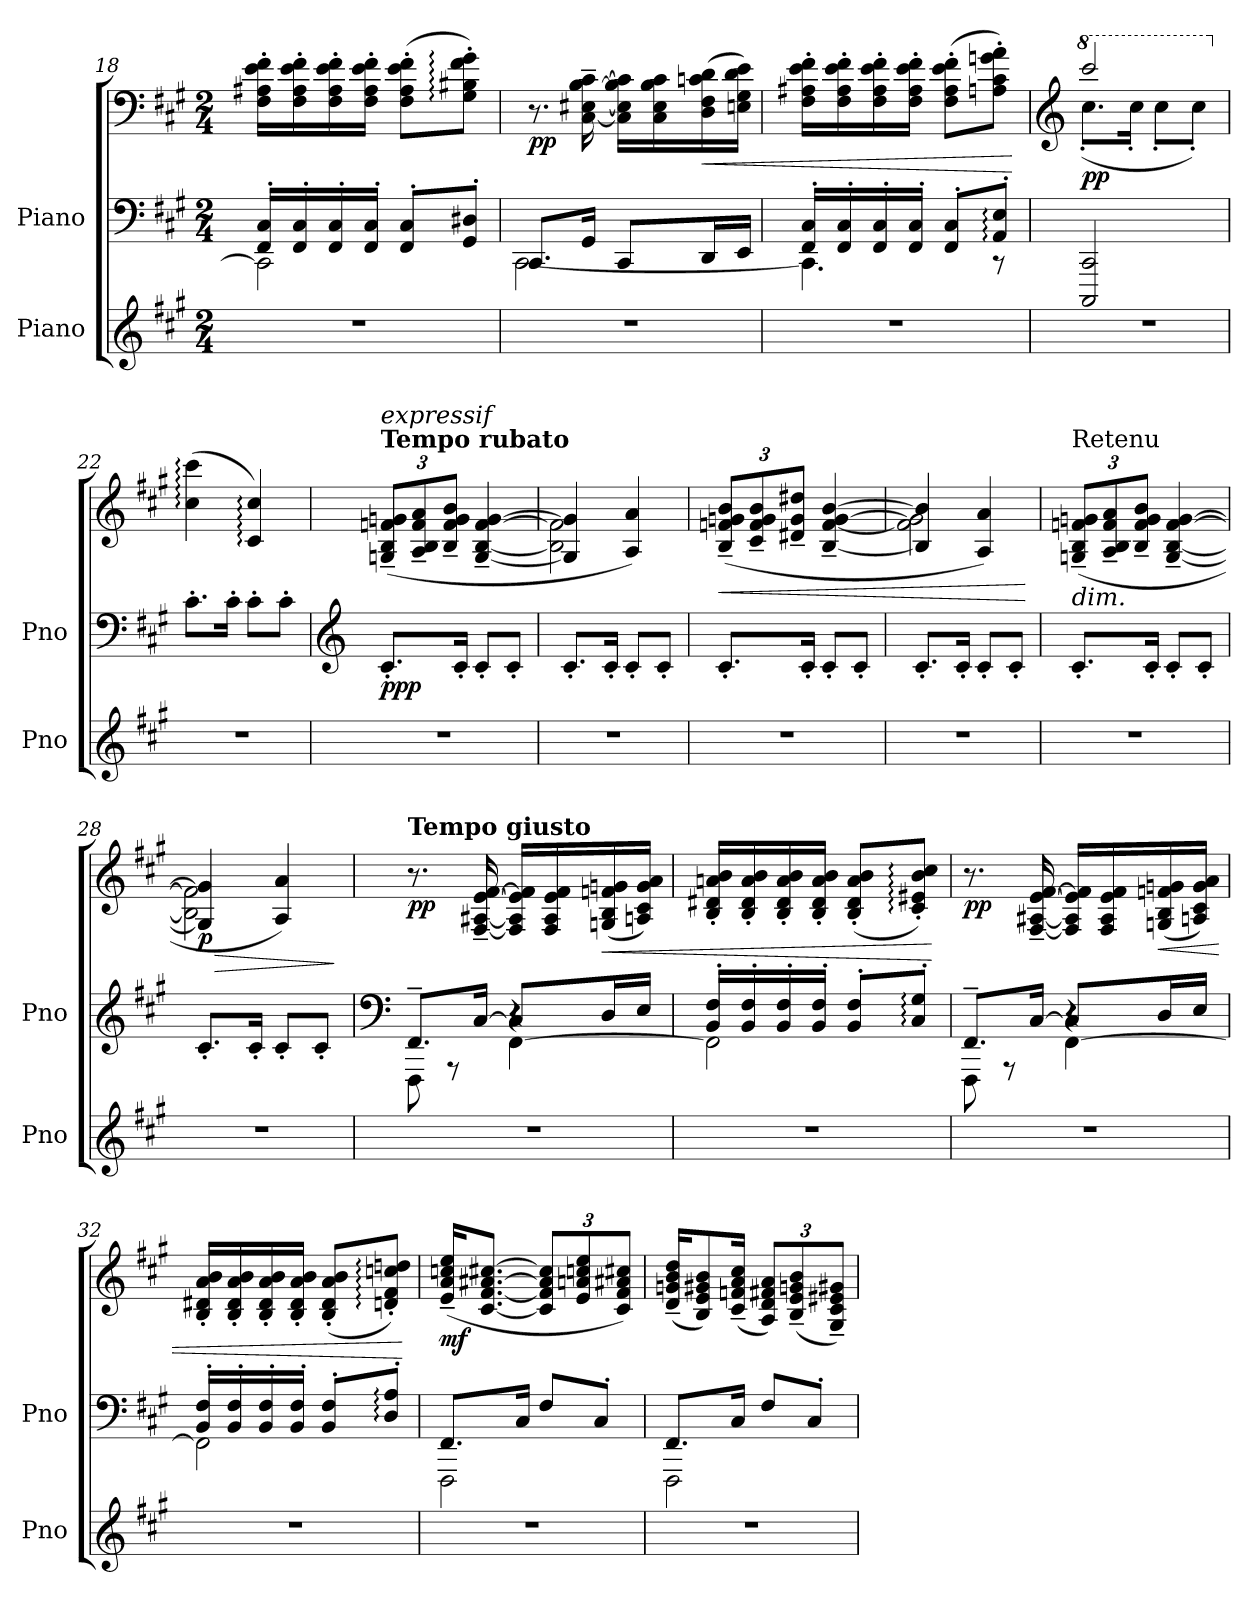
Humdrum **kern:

**kern	**kern	**kern	**dynam
*part2	*part1	*part1	*part1
*staff3	*staff2	*staff1	*staff1/2
*I"Piano	*I"Piano	*	*
*I'Pno	*I'Pno	*	*
*clefG2	*clefF4	*clefF4	*
*k[f#c#g#]	*k[f#c#g#]	*k[f#c#g#]	*
*M2/4	*M2/4	*M2/4	*
=18	=18	=18	=18
*	*^	*	*
2r	16FF#/' 16C#/'LL	2CC#\]	16F#\' 16A#X\' 16e\' 16f#\'LL	.
.	16FF#/' 16C#/'	.	16F#\' 16A#\' 16e\' 16f#\'	.
.	16FF#/' 16C#/'	.	16F#\' 16A#\' 16e\' 16f#\'	.
.	16FF#/' 16C#/'JJ	.	16F#\' 16A#\' 16e\' 16f#\'JJ	.
.	8FF#/' 8C#/'L	.	(>8F#\' 8A#\' 8e\' 8f#\'L	.
.	8GG#/' 8D#X/'J	.	8G#\:' 8B#X\:' 8f#\:' 8g#\:'J)	.
!!LO:PB:g=z
=19	=19	=19	=19	=19
!	!	!	!	!LO:DY:b
2r	8.CC#/L	[2CC#\	8.r	pp
.	16GG#/Jk	.	[16C#\~ [16E#X\~ [16B\~ [16c#\~	.
.	8CC#/L	.	16C#\] 16E#\] 16B\] 16c#\]LL	.
.	.	.	16C#\ 16E#\ 16B\ 16c#\	.
!	!	!	!	!LO:HP:b
.	16DD/L	.	(>16D\ 16F#\ 16cn\ 16d\	<
.	16EE/JJ	.	16En\ 16G#\ 16d\ 16e\JJ)	.
=20	=20	=20	=20	=20
2r	16FF#/' 16C#/'LL	4.CC#\]	16F#\' 16A#X\' 16e\' 16f#\'LL	.
.	16FF#/' 16C#/'	.	16F#\' 16A#\' 16e\' 16f#\'	.
.	16FF#/' 16C#/'	.	16F#\' 16A#\' 16e\' 16f#\'	.
.	16FF#/' 16C#/'JJ	.	16F#\' 16A#\' 16e\' 16f#\'JJ	.
.	8FF#/' 8C#/'L	.	(>8F#\' 8A#\' 8e\' 8f#\'L	.
.	8AA/:' 8E/:'J	8r	8An\' 8c#\' 8gn\' 8a\'J)	.
*	*v	*v	*	*
.	.	.	[
=21	=21	=21	=21
*	*	*clefG2	*
*	*	*8va	*
*	*	*^	*
!	!	!	!	!LO:DY:b
2r	2CCC#/ 2CC#/	2cccc#/	(<8.ccc#'\L	pp
.	.	.	16ccc#'\Jk	.
.	.	.	8ccc#'\L	.
.	.	.	8ccc#'\J)	.
*	*	*v	*v	*
=22	=22	=22	=22
*	*	*X8va	*
2r	8.c#'\L	(>4cc#\: 4ccc#\:	.
.	16c#'\Jk	.	.
.	8c#'\L	4c#/: 4cc#/:)	.
.	8c#'\J	.	.
!!LO:PB:g=z
=23	=23	=23	=23
*	*clefG2	*	*
*	*	*Xbrackettup	*
!	!	!LO:TX:a:B:t=Tempo rubato	!
!	!	!LO:TX:i:t=expressif	!
!	!	!	!LO:DY:b=2
!	!	!	!LO:DY:n=1:b
2r	8.c#'/L	(>12Gn/~ 12B/~ 12fn/~ 12gn/~L	pp p
.	.	12A/~ 12B/~ 12f/~ 12a/~	.
.	.	12B/~ 12f/~ 12g/~ 12b/~J	.
.	16c#'/Jk	.	.
.	8c#'/L	[4G/~ [4B/~ [4f/~ [4g/~	.
.	8c#'/J	.	.
=24	=24	=24	=24
*	*	*^	*
2r	8.c#'/L	4G/] 4gn/]	2B\] 2fn\]	.
.	16c#'/Jk	.	.	.
.	8c#'/L	4A/ 4a/)	.	.
.	8c#'/J	.	.	.
*	*	*v	*v	*
=25	=25	=25	=25
!	!	!	!LO:HP:b
2r	8.c#'/L	(>12B/~ 12fn/~ 12gn/~ 12b/~L	<
.	.	12c#/~ 12f/~ 12g/~ 12b/~	.
.	.	12d#X/~ 12g/~ 12dd#X/~J	.
.	16c#'/Jk	.	.
.	8c#'/L	[4B/~ [4f/~ [4g/~ [4b/~	.
.	8c#'/J	.	.
=26	=26	=26	=26
*	*	*^	*
2r	8.c#'/L	4B/] 4b/]	2fn\] 2gn\]	.
.	16c#'/Jk	.	.	.
.	8c#'/L	4A/ 4a/)	.	.
.	8c#'/J	.	.	.
*	*	*v	*v	*
.	.	.	[
=27	=27	=27	=27
!	!	!LO:TX:b:i:t=dim.	!
!	!	!LO:TX:a:t=Retenu	!
2r	8.c#'/L	(>12Gn/~ 12B/~ 12fn/~ 12gn/~L	.
.	.	12A/~ 12B/~ 12f/~ 12a/~	.
.	.	12B/~ 12f/~ 12g/~ 12b/~J	.
.	16c#'/Jk	.	.
.	8c#'/L	[4G/~ [4B/~ [4f/~ [4g/~	.
.	8c#'/J	.	.
=28	=28	=28	=28
!	!	!	!LO:HP:b
*	*	*^	*
!	!	!	!	!LO:DY:n=1:b
2r	8.c#'/L	4Gn/] 4gn/]	2B\] 2fn\]	> p
.	16c#'/Jk	.	.	.
.	8c#'/L	4A/ 4a/)	.	.
.	8c#'/J	.	.	.
*	*	*v	*v	*
.	.	.	]
!!LO:LB:g=z
=29	=29	=29	=29
*	*clefF4	*	*
*	*^	*	*
*	*	*^	*	*
!	!	!	!	!LO:TX:a:B:t=Tempo giusto	!
!	!	!	!	!	!LO:DY:b
2r	8.FF#~/L	8FFF#\	4ryy	8.r	pp
.	.	8r	.	.	.
.	[16C#/Jk	.	.	[16F#/~ [16A#X/~ [16e/~ [16f#/~	.
.	8C#/L]	4r	[4FF#\	16F#/] 16A#/] 16e/] 16f#/]LL	.
.	.	.	.	16F#/ 16A#/ 16e/ 16f#/	.
!	!	!	!	!	!LO:HP:b
.	16D/L	.	.	(<16Gn/ 16B/ 16fn/ 16gn/	<
.	16E/JJ	.	.	16An/ 16c#/ 16g/ 16a/JJ)	.
*	*	*v	*v	*	*
=30	=30	=30	=30	=30
2r	16BB/' 16F#/'LL	2FF#\]	16B/' 16d#X/' 16an/' 16b/'LL	.
.	16BB/' 16F#/'	.	16B/' 16d#/' 16a/' 16b/'	.
.	16BB/' 16F#/'	.	16B/' 16d#/' 16a/' 16b/'	.
.	16BB/' 16F#/'JJ	.	16B/' 16d#/' 16a/' 16b/'JJ	.
.	8BB/' 8F#/'L	.	(<8B/' 8d#/' 8a/' 8b/'L	.
.	8C#/:' 8G#/:'J	.	8c#/:' 8e#X/:' 8b/:' 8cc#/:'J)	.
*	*v	*v	*	*
.	.	.	[
=31	=31	=31	=31
*	*^	*	*
*	*	*^	*	*
!	!	!	!	!	!LO:DY:b
2r	8.FF#~/L	8FFF#\	4ryy	8.r	pp
.	.	8r	.	.	.
.	[16C#/Jk	.	.	[16F#/~ [16A#X/~ [16e/~ [16f#/~	.
.	8C#/L]	4r	[4FF#\	16F#/] 16A#/] 16e/] 16f#/]LL	.
.	.	.	.	16F#/ 16A#/ 16e/ 16f#/	.
!	!	!	!	!	!LO:HP:b
.	16D/L	.	.	(<16Gn/ 16B/ 16fn/ 16gn/	<
.	16E/JJ	.	.	16An/ 16c#/ 16g/ 16a/JJ)	.
*	*	*v	*v	*	*
=32	=32	=32	=32	=32
2r	16BB/' 16F#/'LL	2FF#\]	16B/' 16d#X/' 16a/' 16b/'LL	.
.	16BB/' 16F#/'	.	16B/' 16d#/' 16a/' 16b/'	.
.	16BB/' 16F#/'	.	16B/' 16d#/' 16a/' 16b/'	.
.	16BB/' 16F#/'JJ	.	16B/' 16d#/' 16a/' 16b/'JJ	.
.	8BB/' 8F#/'L	.	(<8B/' 8d#/' 8a/' 8b/'L	.
.	8D/:' 8A/:'J	.	8dn/:' 8f#/:' 8ccn/:' 8ddn/:'J)	.
*	*v	*v	*	*
.	.	.	[
!!LO:LB:g=z
=33	=33	=33	=33
*	*^	*	*
!	!	!	!	!LO:DY:b
2r	8.FF#/L	2FFF#\	(>16e/~ 16a/~ 16ccn/~ 16ee/~KL	mf
.	.	.	[8.c#/ [8.f#/ [8.a#X/ [8.cc#X/J	.
.	16C#/Jk	.	.	.
.	8F#/L	.	12c#/] 12f#/] 12a#/] 12cc#/]L	.
.	.	.	12e/ 12an/ 12ccn/ 12ee/	.
.	8C#'</J	.	.	.
.	.	.	12c#/ 12f#/ 12a#X/ 12cc#X/J)	.
=34	=34	=34	=34	=34
2r	8.FF#/L	2FFF#\	(<16d/~ 16gn/~ 16b/~ 16dd/~KL	.
.	.	.	8B/ 8e/ 8g#X/ 8b/)	.
.	16C#/Jk	.	(<16c#/~ 16fn/~ 16a/~ 16cc#/~Jk	.
.	8F#/L	.	12A/ 12d/ 12f#X/ 12a/L)	.
.	.	.	(<12B/~ 12e/~ 12gn/~ 12b/~	.
.	8C#'</J	.	.	.
.	.	.	12G#/~ 12c#/~ 12e#X/~ 12g#X/~J)	.
*	*v	*v	*	*
=	=	=	=
*-	*-	*-	*-
